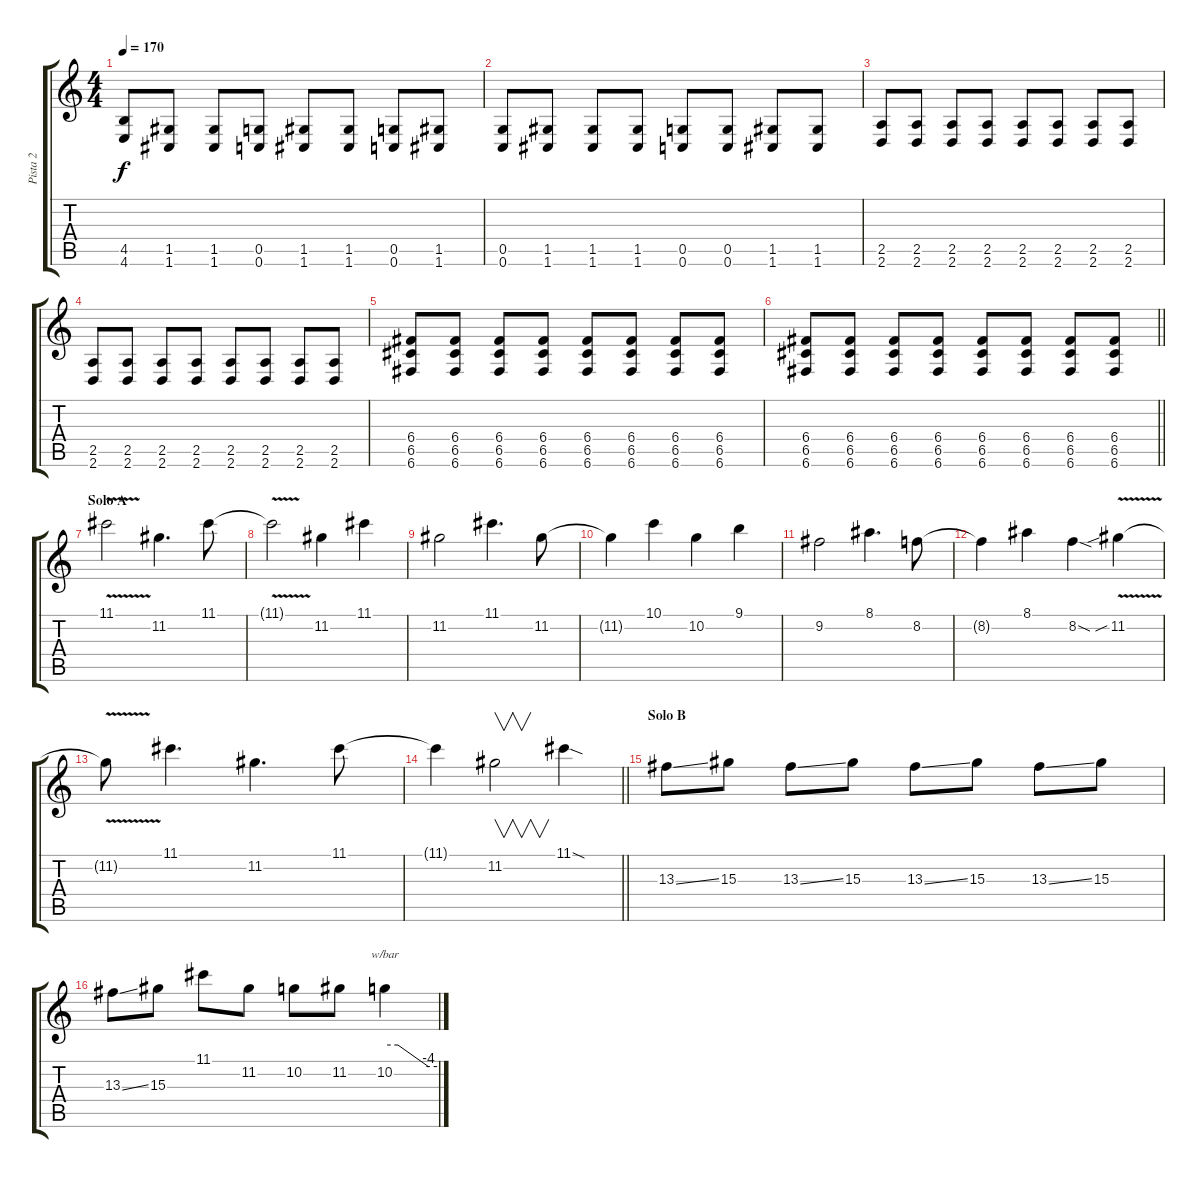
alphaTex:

\track ("Pista 2" "Pista 2") {instrument distortionguitar}
\staff {score tabs}
\tuning (D4 A3 F3 C3 G2 C2) {hide}
\ts (4 4)
\tempo 170
\clef g2
\ks c
(4.5 4.6).8{dy f} (1.5 1.6).8 (1.5 1.6).8 (0.5 0.6).8 (1.5 1.6).8 (1.5 1.6).8 (0.5 0.6).8 (1.5 1.6).8 |
(0.5 0.6).8 (1.5 1.6).8 (1.5 1.6).8 (1.5 1.6).8 (0.5 0.6).8 (0.5 0.6).8 (1.5 1.6).8 (1.5 1.6).8 |
(2.5 2.6).8 (2.5 2.6).8 (2.5 2.6).8 (2.5 2.6).8 (2.5 2.6).8 (2.5 2.6).8 (2.5 2.6).8 (2.5 2.6).8 |
(2.5 2.6).8 (2.5 2.6).8 (2.5 2.6).8 (2.5 2.6).8 (2.5 2.6).8 (2.5 2.6).8 (2.5 2.6).8 (2.5 2.6).8 |
(6.4 6.5 6.6).8 (6.4 6.5 6.6).8 (6.4 6.5 6.6).8 (6.4 6.5 6.6).8 (6.4 6.5 6.6).8 (6.4 6.5 6.6).8 (6.4 6.5 6.6).8 (6.4 6.5 6.6).8 |
\barLineRight lightlight
(6.4 6.5 6.6).8 (6.4 6.5 6.6).8 (6.4 6.5 6.6).8 (6.4 6.5 6.6).8 (6.4 6.5 6.6).8 (6.4 6.5 6.6).8 (6.4 6.5 6.6).8 (6.4 6.5 6.6).8 |
\section ("" "Solo A")
11.1{v}.2{instrument guitarharmonics} 11.2.4{d} 11.1.8 |
11.1{v t}.2 11.2.4 11.1.4 |
11.2.2 11.1.4{d} 11.2.8 |
11.2{t}.4 10.1.4 10.2.4 9.1.4 |
9.2.2 8.1.4{d} 8.2.8 |
8.2{t}.4 8.1.4 8.2{sod}.4 11.2{v sib}.4{instrument distortionguitar} |
11.2{t}.8 11.1.4{d} 11.2.4{d} 11.1.8 |
\barLineRight lightlight
11.1{t}.4 11.2.2{v} 11.1{sod}.4 |
\section ("" "Solo B")
13.3{ss}.8 15.3.8 13.3{ss}.8 15.3.8 13.3{ss}.8 15.3.8 13.3{ss}.8 15.3.8 |
13.3{ss}.8 15.3.8 11.1.8{instrument guitarharmonics} 11.2.8 10.2.8 11.2.8 10.2.4{tbe (custom default 0 0 15 0 50 -16 60 -16)}
